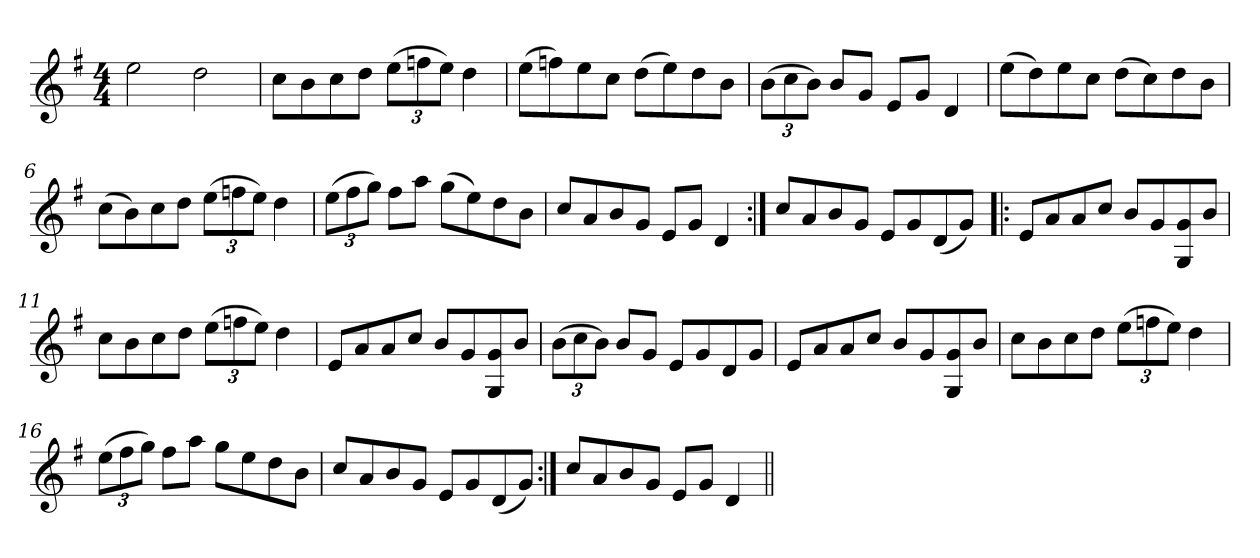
**kern
*part1
*staff1
*clefG2
*k[f#]
*M4/4
=1
2ee\
2dd\
=2
8cc\L
8b\
8cc\
8dd\J
*Xbrackettup
(12ee\L
12ffn\
12ee\J)
4dd\
=3
(8ee\L
8ffn\)
8ee\
8cc\J
(8dd\L
8ee\)
8dd\
8b\J
=4
(12b\L
12cc\
12b\J)
8b/L
8g/J
8e/L
8g/J
4d/
=5
(8ee\L
8dd\)
8ee\
8cc\J
(8dd\L
8cc\)
8dd\
8b\J
!!LO:LB:g=z
=6
(8cc\L
8b\)
8cc\
8dd\J
(12ee\L
12ffn\
12ee\J)
4dd\
=7
(12ee\L
12ff#\
12gg\J)
8ff#\L
8aa\J
(8gg\L
8ee\)
8dd\
8b\J
=8
8cc/L
8a/
8b/
8g/J
8e/L
8g/J
4d/
=9:|!
8cc/L
8a/
8b/
8g/J
8e/L
8g/
(8d/
8g/J)
=10!|:
8e/L
8a/
8a/
8cc/J
8b/L
8g/
8G/ 8g/
8b/J
!!LO:LB:g=z
=11
8cc\L
8b\
8cc\
8dd\J
(12ee\L
12ffn\
12ee\J)
4dd\
=12
8e/L
8a/
8a/
8cc/J
8b/L
8g/
8G/ 8g/
8b/J
=13
(12b\L
12cc\
12b\J)
8b/L
8g/J
8e/L
8g/
8d/
8g/J
=14
8e/L
8a/
8a/
8cc/J
8b/L
8g/
8G/ 8g/
8b/J
!!LO:LB:g=z
=15
8cc\L
8b\
8cc\
8dd\J
(12ee\L
12ffn\
12ee\J)
4dd\
=16
(12ee\L
12ff#\
12gg\J)
8ff#\L
8aa\J
8gg\L
8ee\
8dd\
8b\J
=17
8cc/L
8a/
8b/
8g/J
8e/L
8g/
(8d/
8g/J)
=18:|!
8cc/L
8a/
8b/
8g/J
8e/L
8g/J
4d/
=||
*-
